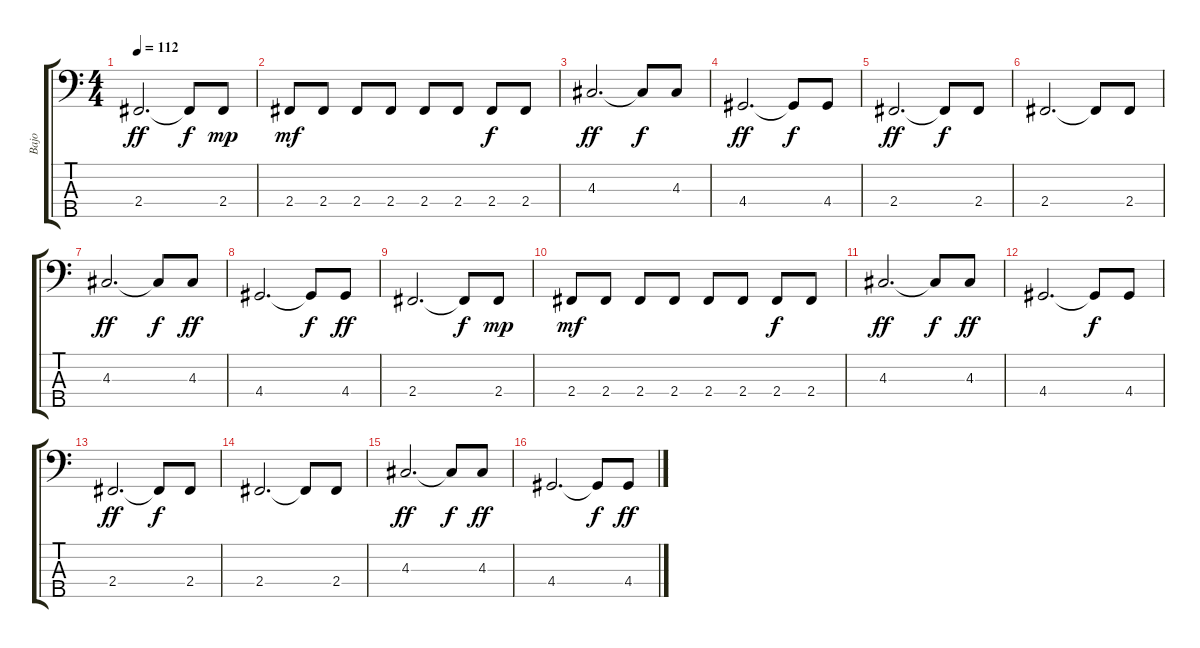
\track ("Bajo" "Bajo") {instrument electricbassfinger}
\staff {score tabs}
\tuning (G2 D2 A1 E1 B0) {hide}
\ts (4 4)
\tempo 112
\clef f4
\ks c
2.4.2{d dy ff} 2.4{t}.8{dy f} 2.4.8{dy mp} |
2.4.8{dy mf} 2.4.8 2.4.8 2.4.8 2.4.8 2.4.8 2.4.8{dy f} 2.4.8 |
4.3.2{d dy ff} 4.3{t}.8{dy f} 4.3.8 |
4.4.2{d dy ff} 4.4{t}.8{dy f} 4.4.8 |
2.4.2{d dy ff} 2.4{t}.8{dy f} 2.4.8 |
2.4.2{d} 2.4{t}.8 2.4.8 |
4.3.2{d dy ff} 4.3{t}.8{dy f} 4.3.8{dy ff} |
4.4.2{d} 4.4{t}.8{dy f} 4.4.8{dy ff} |
2.4.2{d} 2.4{t}.8{dy f} 2.4.8{dy mp} |
2.4.8{dy mf} 2.4.8 2.4.8 2.4.8 2.4.8 2.4.8 2.4.8{dy f} 2.4.8 |
4.3.2{d dy ff} 4.3{t}.8{dy f} 4.3.8{dy ff} |
4.4.2{d} 4.4{t}.8{dy f} 4.4.8 |
2.4.2{d dy ff} 2.4{t}.8{dy f} 2.4.8 |
2.4.2{d} 2.4{t}.8 2.4.8 |
4.3.2{d dy ff} 4.3{t}.8{dy f} 4.3.8{dy ff} |
4.4.2{d} 4.4{t}.8{dy f} 4.4.8{dy ff}
